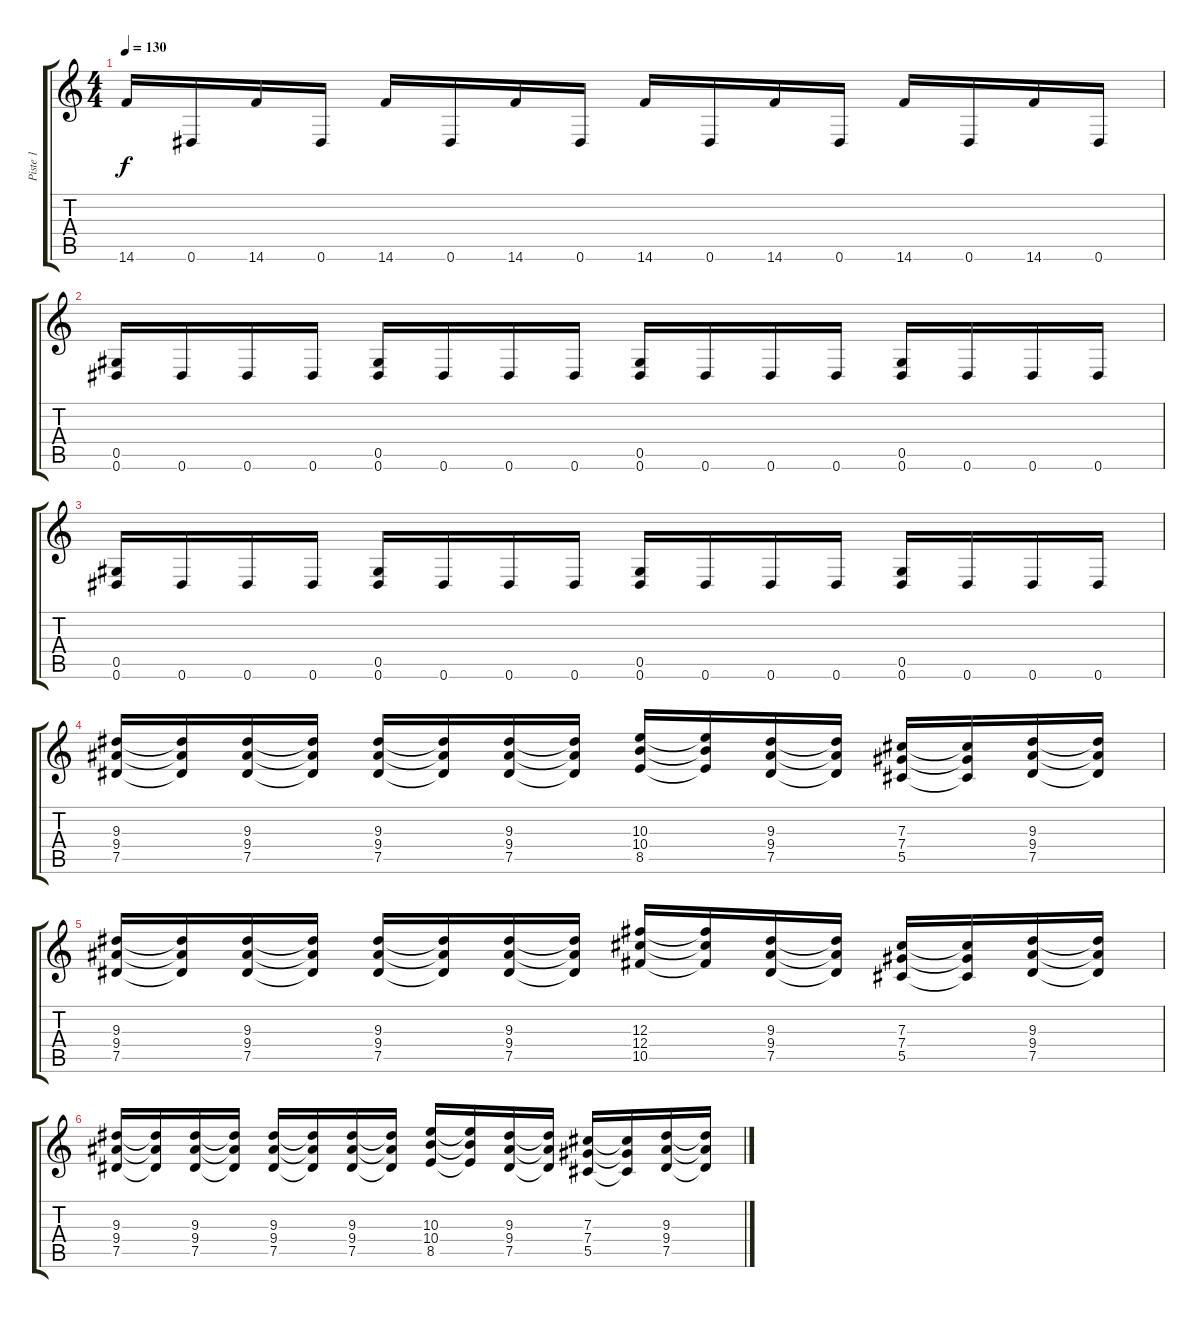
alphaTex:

\track ("Piste 1" "Piste 1") {instrument distortionguitar}
\staff {score tabs}
\tuning (Eb4 Bb3 Gb3 Db3 Ab2 Eb2) {hide}
\ts (4 4)
\tempo 130
\clef g2
\ks c
14.6.16{dy f} 0.6.16 14.6.16 0.6.16 14.6.16 0.6.16 14.6.16 0.6.16 14.6.16 0.6.16 14.6.16 0.6.16 14.6.16 0.6.16 14.6.16 0.6.16 |
(0.5 0.6).16 0.6.16 0.6.16 0.6.16 (0.5 0.6).16 0.6.16 0.6.16 0.6.16 (0.5 0.6).16 0.6.16 0.6.16 0.6.16 (0.5 0.6).16 0.6.16 0.6.16 0.6.16 |
(0.5 0.6).16 0.6.16 0.6.16 0.6.16 (0.5 0.6).16 0.6.16 0.6.16 0.6.16 (0.5 0.6).16 0.6.16 0.6.16 0.6.16 (0.5 0.6).16 0.6.16 0.6.16 0.6.16 |
(9.3 9.4 7.5).16 (9.3{t} 9.4{t} 7.5{t}).16 (9.3 9.4 7.5).16 (9.3{t} 9.4{t} 7.5{t}).16 (9.3 9.4 7.5).16 (9.3{t} 9.4{t} 7.5{t}).16 (9.3 9.4 7.5).16 (9.3{t} 9.4{t} 7.5{t}).16 (10.3 10.4 8.5).16 (10.3{t} 10.4{t} 8.5{t}).16 (9.3 9.4 7.5).16 (9.3{t} 9.4{t} 7.5{t}).16 (7.3 7.4 5.5).16 (7.3{t} 7.4{t} 5.5{t}).16 (9.3 9.4 7.5).16 (9.3{t} 9.4{t} 7.5{t}).16 |
(9.3 9.4 7.5).16 (9.3{t} 9.4{t} 7.5{t}).16 (9.3 9.4 7.5).16 (9.3{t} 9.4{t} 7.5{t}).16 (9.3 9.4 7.5).16 (9.3{t} 9.4{t} 7.5{t}).16 (9.3 9.4 7.5).16 (9.3{t} 9.4{t} 7.5{t}).16 (12.3 12.4 10.5).16 (12.3{t} 12.4{t} 10.5{t}).16 (9.3 9.4 7.5).16 (9.3{t} 9.4{t} 7.5{t}).16 (7.3 7.4 5.5).16 (7.3{t} 7.4{t} 5.5{t}).16 (9.3 9.4 7.5).16 (9.3{t} 9.4{t} 7.5{t}).16 |
(9.3 9.4 7.5).16 (9.3{t} 9.4{t} 7.5{t}).16 (9.3 9.4 7.5).16 (9.3{t} 9.4{t} 7.5{t}).16 (9.3 9.4 7.5).16 (9.3{t} 9.4{t} 7.5{t}).16 (9.3 9.4 7.5).16 (9.3{t} 9.4{t} 7.5{t}).16 (10.3 10.4 8.5).16 (10.3{t} 10.4{t} 8.5{t}).16 (9.3 9.4 7.5).16 (9.3{t} 9.4{t} 7.5{t}).16 (7.3 7.4 5.5).16 (7.3{t} 7.4{t} 5.5{t}).16 (9.3 9.4 7.5).16 (9.3{t} 9.4{t} 7.5{t}).16
